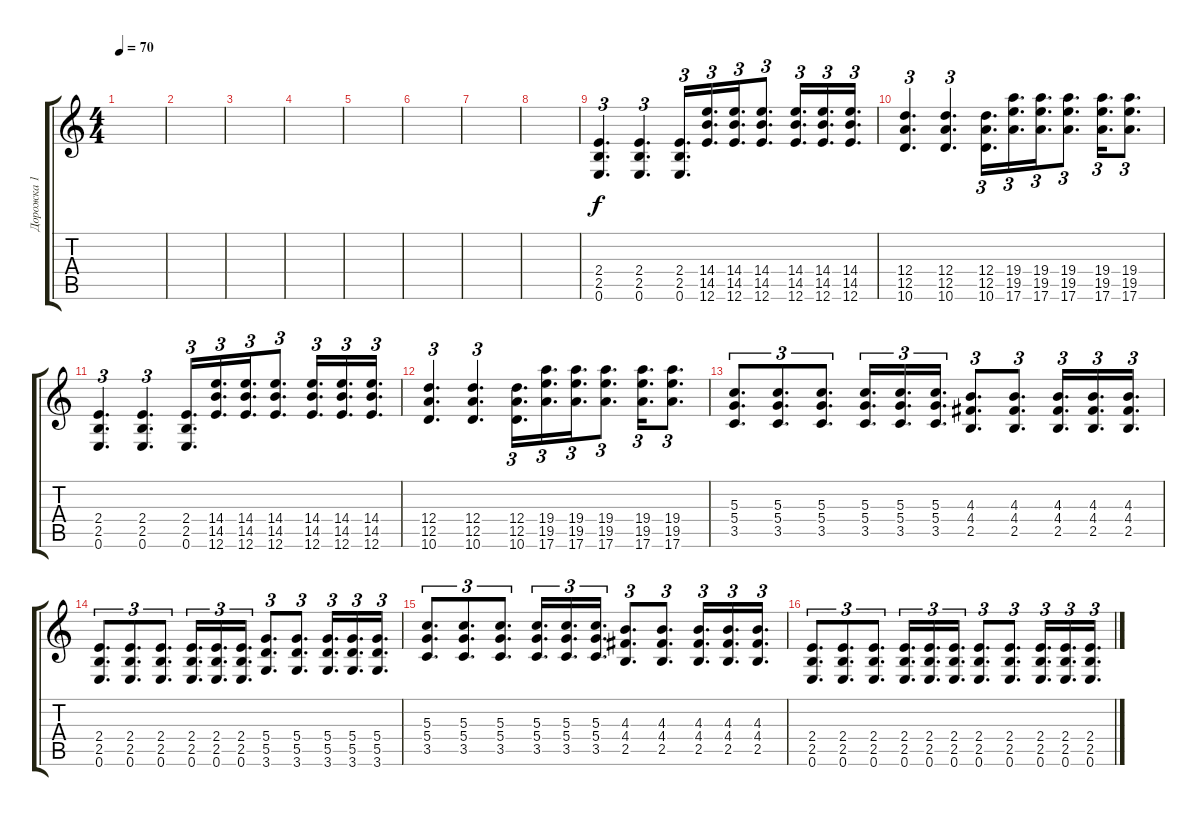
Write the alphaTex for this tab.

\track ("Дорожка 1" "Дорожка 1") {instrument distortionguitar}
\staff {score tabs}
\tuning (E4 B3 G3 D3 A2 E2) {hide}
\ts (4 4)
\tempo 70
\clef g2
\ks c
|
|
|
|
|
|
|
|
(2.4 2.5 0.6).4{d tu (3 2)} (2.4 2.5 0.6).4{d tu (3 2)} (2.4 2.5 0.6).16{d tu (3 2)} (14.4 14.5 12.6).16{d tu (3 2)} (14.4 14.5 12.6).16{d tu (3 2)} (14.4 14.5 12.6).8{d tu (3 2)} (14.4 14.5 12.6).16{d tu (3 2)} (14.4 14.5 12.6).16{d tu (3 2)} (14.4 14.5 12.6).16{d tu (3 2)} |
(12.4 12.5 10.6).4{d tu (3 2)} (12.4 12.5 10.6).4{d tu (3 2)} (12.4 12.5 10.6).16{d tu (3 2)} (19.4 19.5 17.6).16{d tu (3 2)} (19.4 19.5 17.6).16{d tu (3 2)} (19.4 19.5 17.6).8{d tu (3 2)} (19.4 19.5 17.6).16{d tu (3 2)} (19.4 19.5 17.6).8{d tu (3 2)} |
(2.4 2.5 0.6).4{d tu (3 2)} (2.4 2.5 0.6).4{d tu (3 2)} (2.4 2.5 0.6).16{d tu (3 2)} (14.4 14.5 12.6).16{d tu (3 2)} (14.4 14.5 12.6).16{d tu (3 2)} (14.4 14.5 12.6).8{d tu (3 2)} (14.4 14.5 12.6).16{d tu (3 2)} (14.4 14.5 12.6).16{d tu (3 2)} (14.4 14.5 12.6).16{d tu (3 2)} |
(12.4 12.5 10.6).4{d tu (3 2)} (12.4 12.5 10.6).4{d tu (3 2)} (12.4 12.5 10.6).16{d tu (3 2)} (19.4 19.5 17.6).16{d tu (3 2)} (19.4 19.5 17.6).16{d tu (3 2)} (19.4 19.5 17.6).8{d tu (3 2)} (19.4 19.5 17.6).16{d tu (3 2)} (19.4 19.5 17.6).8{d tu (3 2)} |
(5.3 5.4 3.5).8{d tu (3 2)} (5.3 5.4 3.5).8{d tu (3 2)} (5.3 5.4 3.5).8{d tu (3 2)} (5.3 5.4 3.5).16{d tu (3 2)} (5.3 5.4 3.5).16{d tu (3 2)} (5.3 5.4 3.5).16{d tu (3 2)} (4.3 4.4 2.5).8{d tu (3 2)} (4.3 4.4 2.5).8{d tu (3 2)} (4.3 4.4 2.5).16{d tu (3 2)} (4.3 4.4 2.5).16{d tu (3 2)} (4.3 4.4 2.5).16{d tu (3 2)} |
(2.4 2.5 0.6).8{d tu (3 2)} (2.4 2.5 0.6).8{d tu (3 2)} (2.4 2.5 0.6).8{d tu (3 2)} (2.4 2.5 0.6).16{d tu (3 2)} (2.4 2.5 0.6).16{d tu (3 2)} (2.4 2.5 0.6).16{d tu (3 2)} (5.4 5.5 3.6).8{d tu (3 2)} (5.4 5.5 3.6).8{d tu (3 2)} (5.4 5.5 3.6).16{d tu (3 2)} (5.4 5.5 3.6).16{d tu (3 2)} (5.4 5.5 3.6).16{d tu (3 2)} |
(5.3 5.4 3.5).8{d tu (3 2)} (5.3 5.4 3.5).8{d tu (3 2)} (5.3 5.4 3.5).8{d tu (3 2)} (5.3 5.4 3.5).16{d tu (3 2)} (5.3 5.4 3.5).16{d tu (3 2)} (5.3 5.4 3.5).16{d tu (3 2)} (4.3 4.4 2.5).8{d tu (3 2)} (4.3 4.4 2.5).8{d tu (3 2)} (4.3 4.4 2.5).16{d tu (3 2)} (4.3 4.4 2.5).16{d tu (3 2)} (4.3 4.4 2.5).16{d tu (3 2)} |
(2.4 2.5 0.6).8{d tu (3 2)} (2.4 2.5 0.6).8{d tu (3 2)} (2.4 2.5 0.6).8{d tu (3 2)} (2.4 2.5 0.6).16{d tu (3 2)} (2.4 2.5 0.6).16{d tu (3 2)} (2.4 2.5 0.6).16{d tu (3 2)} (2.4 2.5 0.6).8{d tu (3 2)} (2.4 2.5 0.6).8{d tu (3 2)} (2.4 2.5 0.6).16{d tu (3 2)} (2.4 2.5 0.6).16{d tu (3 2)} (2.4 2.5 0.6).16{d tu (3 2)}
